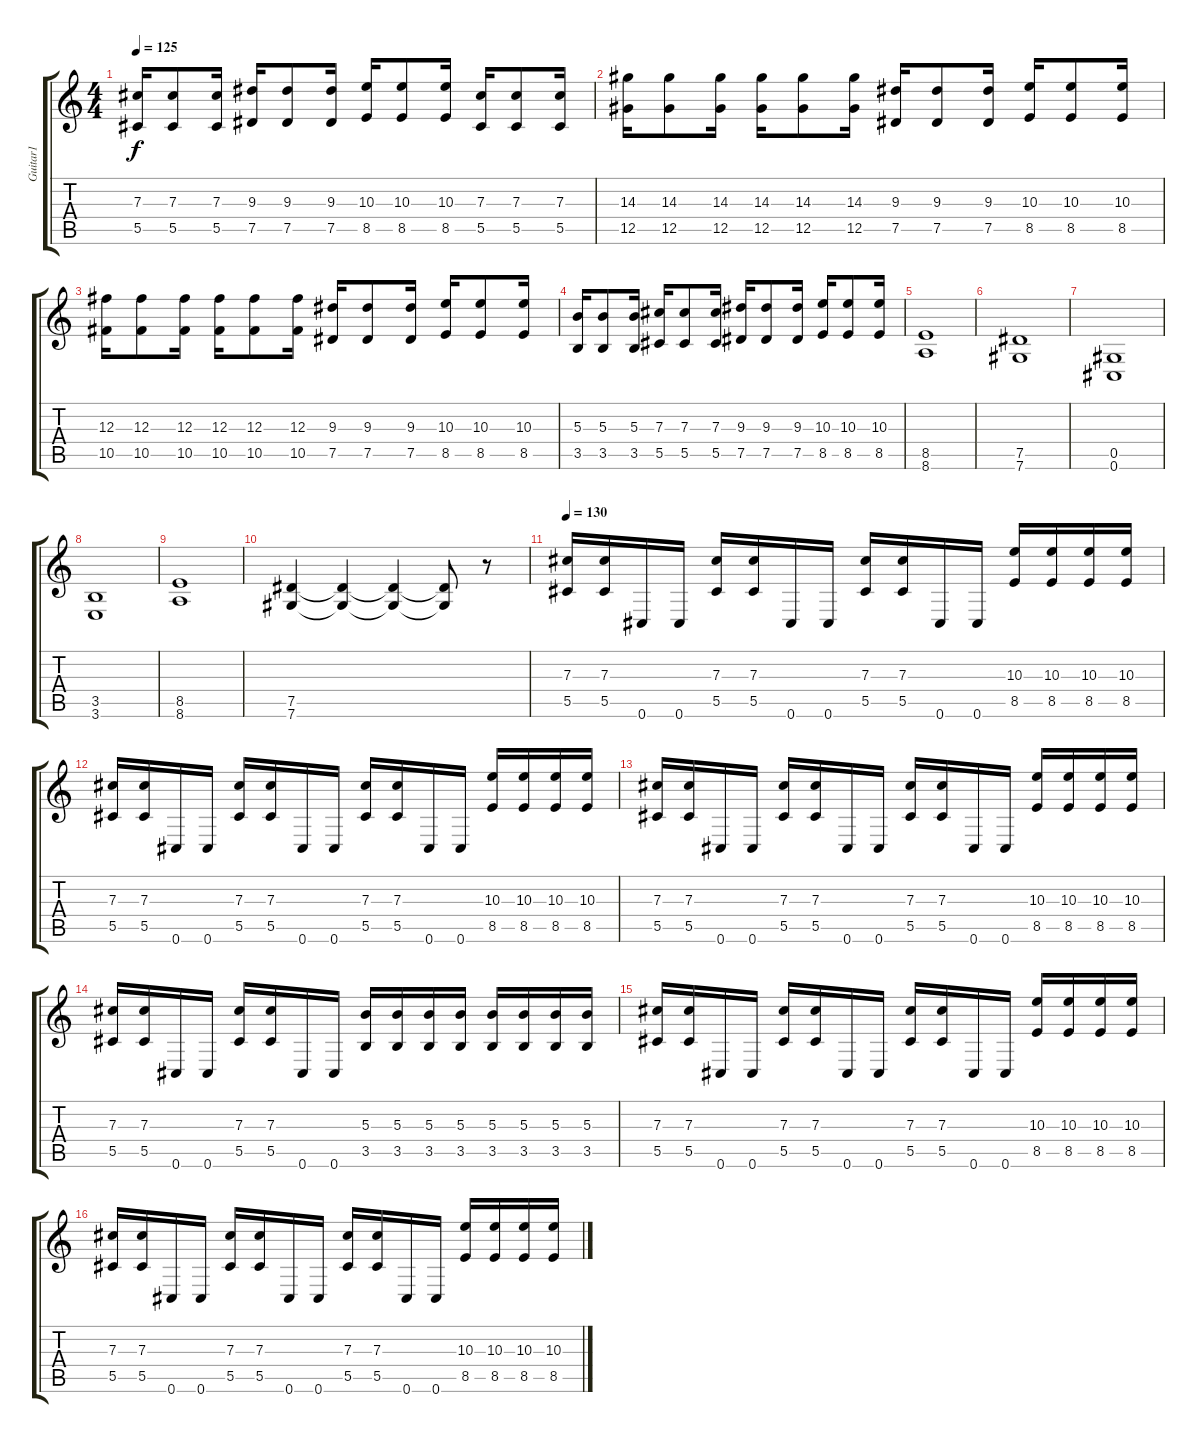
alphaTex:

\track ("Guitar1" "Guitar1") {instrument distortionguitar}
\staff {score tabs}
\tuning (Eb4 Bb3 Gb3 Db3 Ab2 Db2) {hide}
\ts (4 4)
\tempo 125
\clef g2
\ks c
(7.3 5.5).16{dy f} (7.3 5.5).8 (7.3 5.5).16 (9.3 7.5).16 (9.3 7.5).8 (9.3 7.5).16 (10.3 8.5).16 (10.3 8.5).8 (10.3 8.5).16 (7.3 5.5).16 (7.3 5.5).8 (7.3 5.5).16 |
(14.3 12.5).16 (14.3 12.5).8 (14.3 12.5).16 (14.3 12.5).16 (14.3 12.5).8 (14.3 12.5).16 (9.3 7.5).16 (9.3 7.5).8 (9.3 7.5).16 (10.3 8.5).16 (10.3 8.5).8 (10.3 8.5).16 |
(12.3 10.5).16 (12.3 10.5).8 (12.3 10.5).16 (12.3 10.5).16 (12.3 10.5).8 (12.3 10.5).16 (9.3 7.5).16 (9.3 7.5).8 (9.3 7.5).16 (10.3 8.5).16 (10.3 8.5).8 (10.3 8.5).16 |
(5.3 3.5).16 (5.3 3.5).8 (5.3 3.5).16 (7.3 5.5).16 (7.3 5.5).8 (7.3 5.5).16 (9.3 7.5).16 (9.3 7.5).8 (9.3 7.5).16 (10.3 8.5).16 (10.3 8.5).8 (10.3 8.5).16 |
(8.5 8.6).1 |
(7.5 7.6).1 |
(0.5 0.6).1 |
(3.5 3.6).1 |
(8.5 8.6).1 |
(7.5 7.6).4 (7.5{t} 7.6{t}).4 (7.5{t} 7.6{t}).4 (7.5{t} 7.6{t}).8 r.8 |
\tempo 130
(7.3 5.5).16 (7.3 5.5).16 0.6.16 0.6.16 (7.3 5.5).16 (7.3 5.5).16 0.6.16 0.6.16 (7.3 5.5).16 (7.3 5.5).16 0.6.16 0.6.16 (10.3 8.5).16 (10.3 8.5).16 (10.3 8.5).16 (10.3 8.5).16 |
(7.3 5.5).16 (7.3 5.5).16 0.6.16 0.6.16 (7.3 5.5).16 (7.3 5.5).16 0.6.16 0.6.16 (7.3 5.5).16 (7.3 5.5).16 0.6.16 0.6.16 (10.3 8.5).16 (10.3 8.5).16 (10.3 8.5).16 (10.3 8.5).16 |
(7.3 5.5).16 (7.3 5.5).16 0.6.16 0.6.16 (7.3 5.5).16 (7.3 5.5).16 0.6.16 0.6.16 (7.3 5.5).16 (7.3 5.5).16 0.6.16 0.6.16 (10.3 8.5).16 (10.3 8.5).16 (10.3 8.5).16 (10.3 8.5).16 |
(7.3 5.5).16 (7.3 5.5).16 0.6.16 0.6.16 (7.3 5.5).16 (7.3 5.5).16 0.6.16 0.6.16 (5.3 3.5).16 (5.3 3.5).16 (5.3 3.5).16 (5.3 3.5).16 (5.3 3.5).16 (5.3 3.5).16 (5.3 3.5).16 (5.3 3.5).16 |
(7.3 5.5).16 (7.3 5.5).16 0.6.16 0.6.16 (7.3 5.5).16 (7.3 5.5).16 0.6.16 0.6.16 (7.3 5.5).16 (7.3 5.5).16 0.6.16 0.6.16 (10.3 8.5).16 (10.3 8.5).16 (10.3 8.5).16 (10.3 8.5).16 |
(7.3 5.5).16 (7.3 5.5).16 0.6.16 0.6.16 (7.3 5.5).16 (7.3 5.5).16 0.6.16 0.6.16 (7.3 5.5).16 (7.3 5.5).16 0.6.16 0.6.16 (10.3 8.5).16 (10.3 8.5).16 (10.3 8.5).16 (10.3 8.5).16
